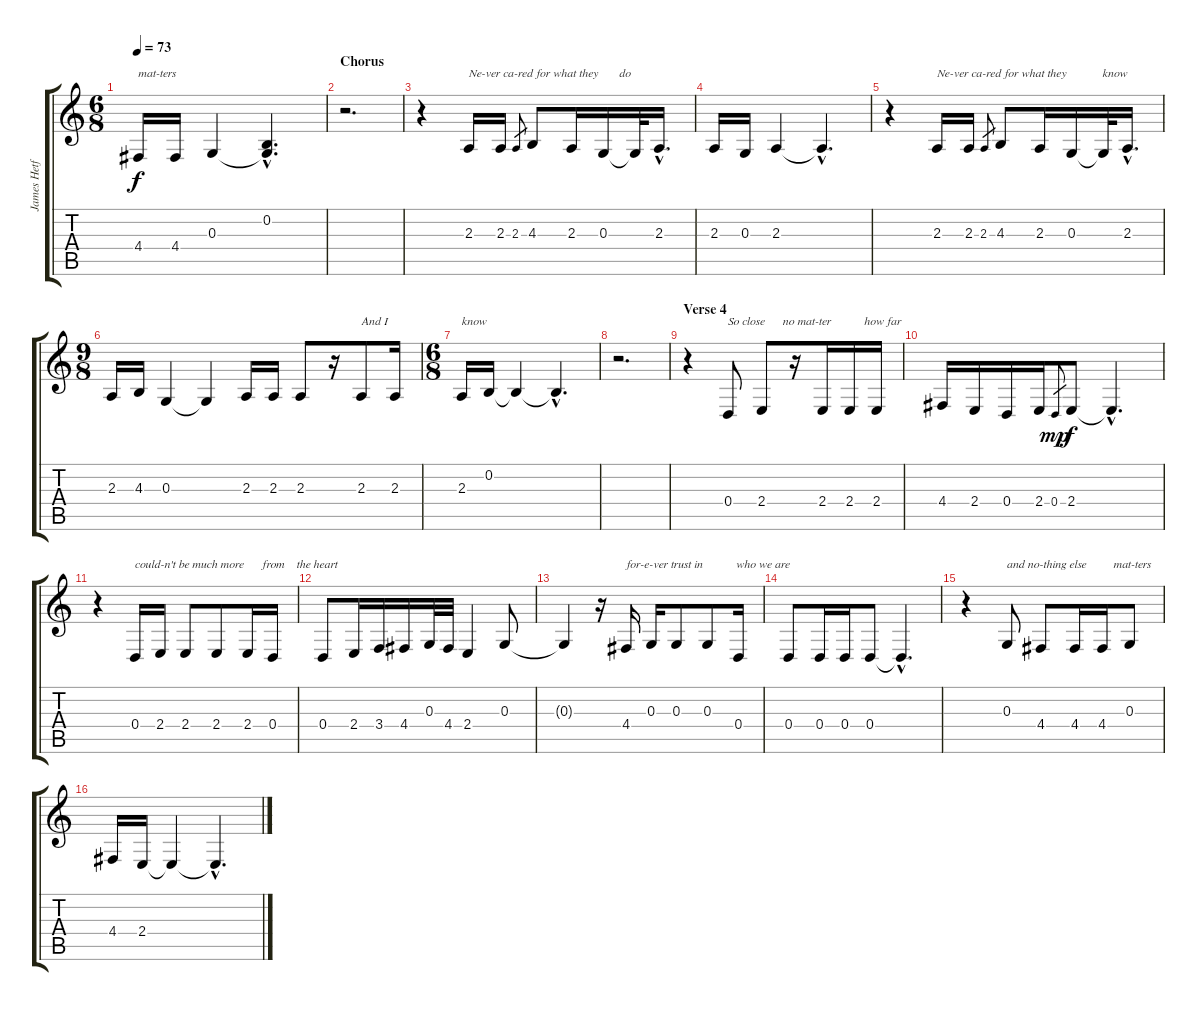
\track ("James Hetfield (vocals)" "James Hetf") {instrument lead6voice}
\staff {score tabs}
\tuning (E4 B3 G3 D3 A2 E2) {hide}
\ts (6 8)
\tempo 73
\clef g2
\ks c
4.4.16{txt "mat-ters" dy f} 4.4.16 0.3.4 (0.2{hac} 0.3{hac t}).4{d} |
\section ("" "Chorus")
r.2{d} |
r.4 2.3.16{txt "Ne-ver ca-red for what they       do"} 2.3.16 2.3.8{gr} 4.3.8 2.3.16 0.3.16 0.3{t}.32 2.3{hac}.16{d} |
2.3.16 0.3.16 2.3.4 2.3{hac t}.4{d} |
r.4 2.3.16{txt "Ne-ver ca-red for what they            know"} 2.3.16 2.3.8{gr} 4.3.8 2.3.16 0.3.16 0.3{t}.32 2.3{hac}.16{d} |
\ts (9 8)
2.3.16 4.3.16 0.3.4 0.3{t}.4 2.3.16 2.3.16 2.3.8 r.16 2.3.8{txt "And I"} 2.3.16 |
\ts (6 8)
2.3.16{txt "know"} 0.2.16 0.2{t}.4 0.2{hac t}.4{d} |
r.2{d} |
\section ("" "Verse 4")
r.4 0.4.8{txt "So close      no mat-ter           how far"} 2.4.8 r.16 2.4.16 2.4.16 2.4.16 |
4.4.16 2.4.16 0.4.16 2.4.16 0.4.8{gr dy mp} 2.4.8{dy f} 2.4{hac t}.4{d} |
r.4 0.4.16{txt "could-n't be much more      from    the heart"} 2.4.16 2.4.8 2.4.8 2.4.16 0.4.16 |
0.4.8 2.4.16 3.4.16 4.4.16 0.3.32 4.4.32 2.4.4 0.3.8 |
0.3{t}.4 r.16 4.4.16{txt "for-e-ver trust in           who we are"} 0.3.16 0.3.8 0.3.8 0.4.16 |
0.4.8 0.4.16 0.4.16 0.4.8 0.4{hac t}.4{d} |
r.4 0.3.8{txt "and no-thing else         mat-ters"} 4.4.8 4.4.16 4.4.16 0.3.8 |
4.4.16 2.4.16 2.4{t}.4 2.4{hac t}.4{d}
